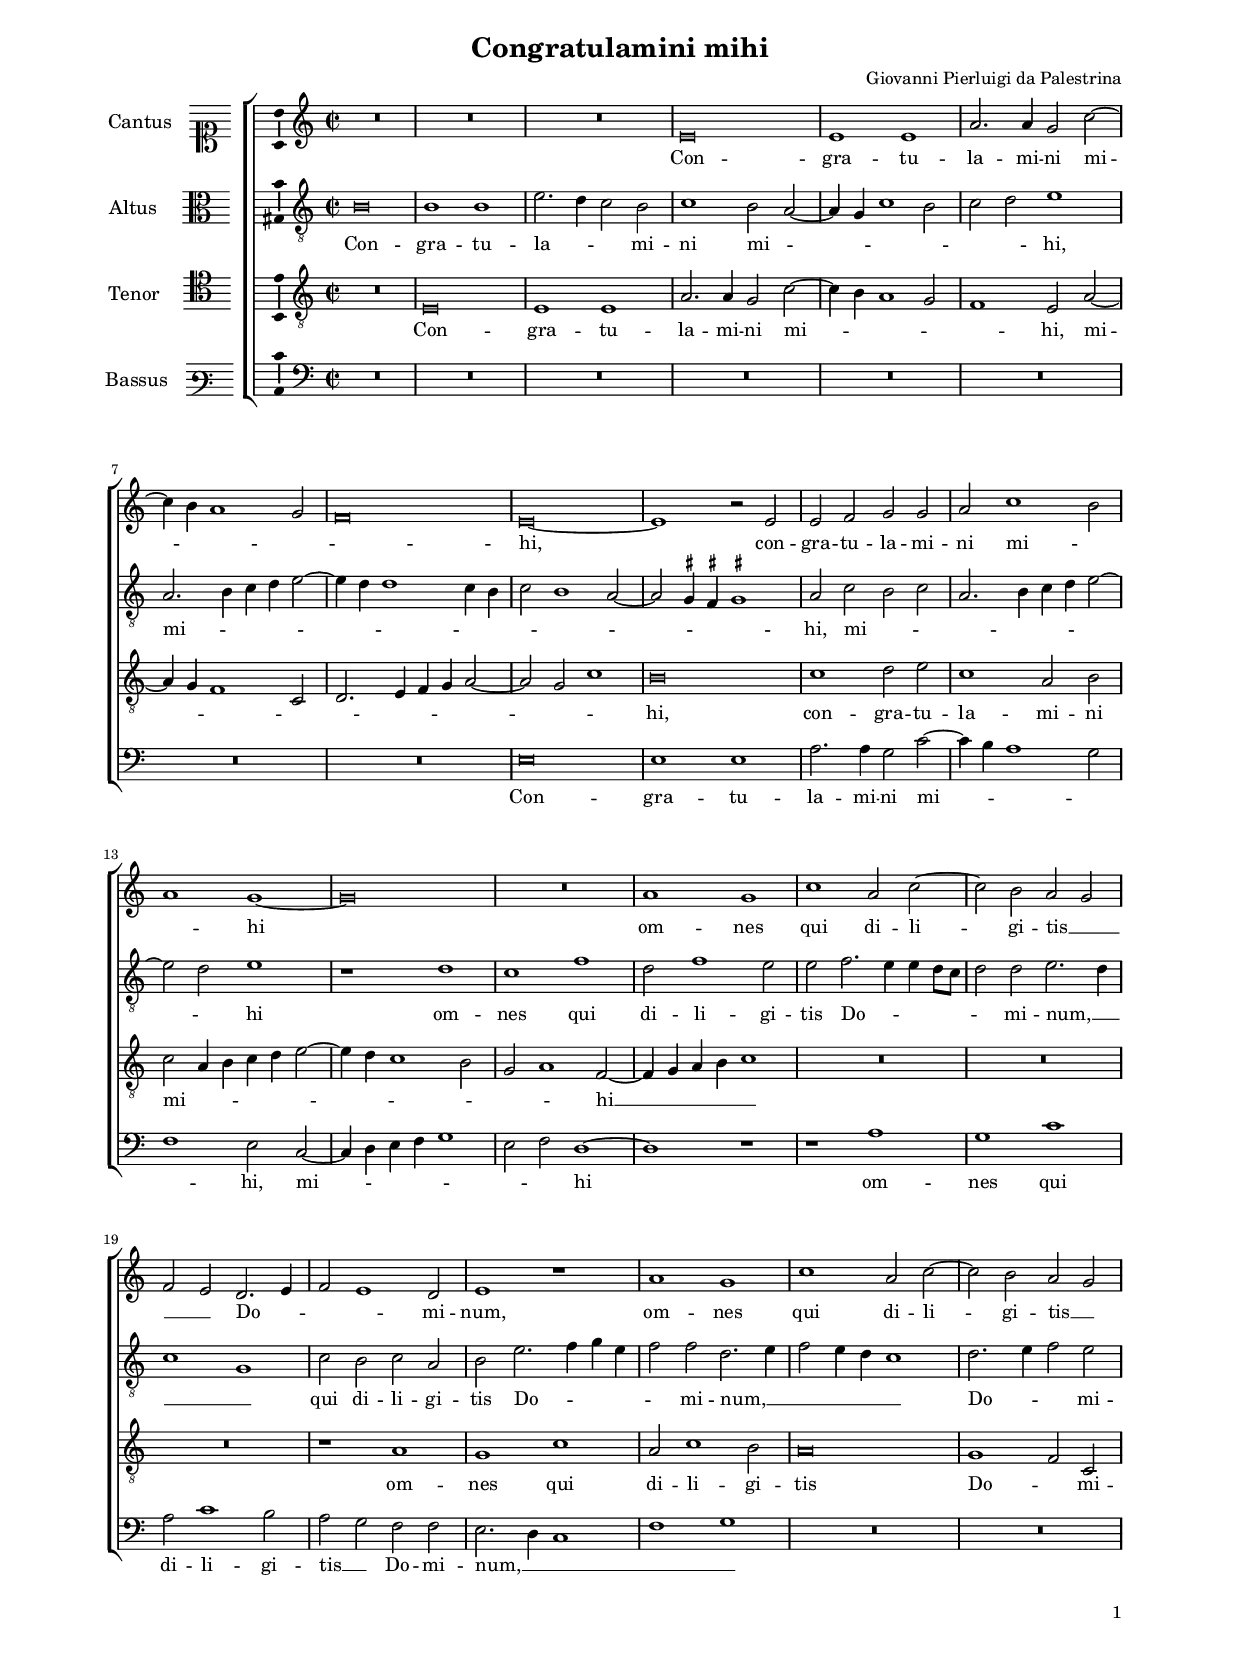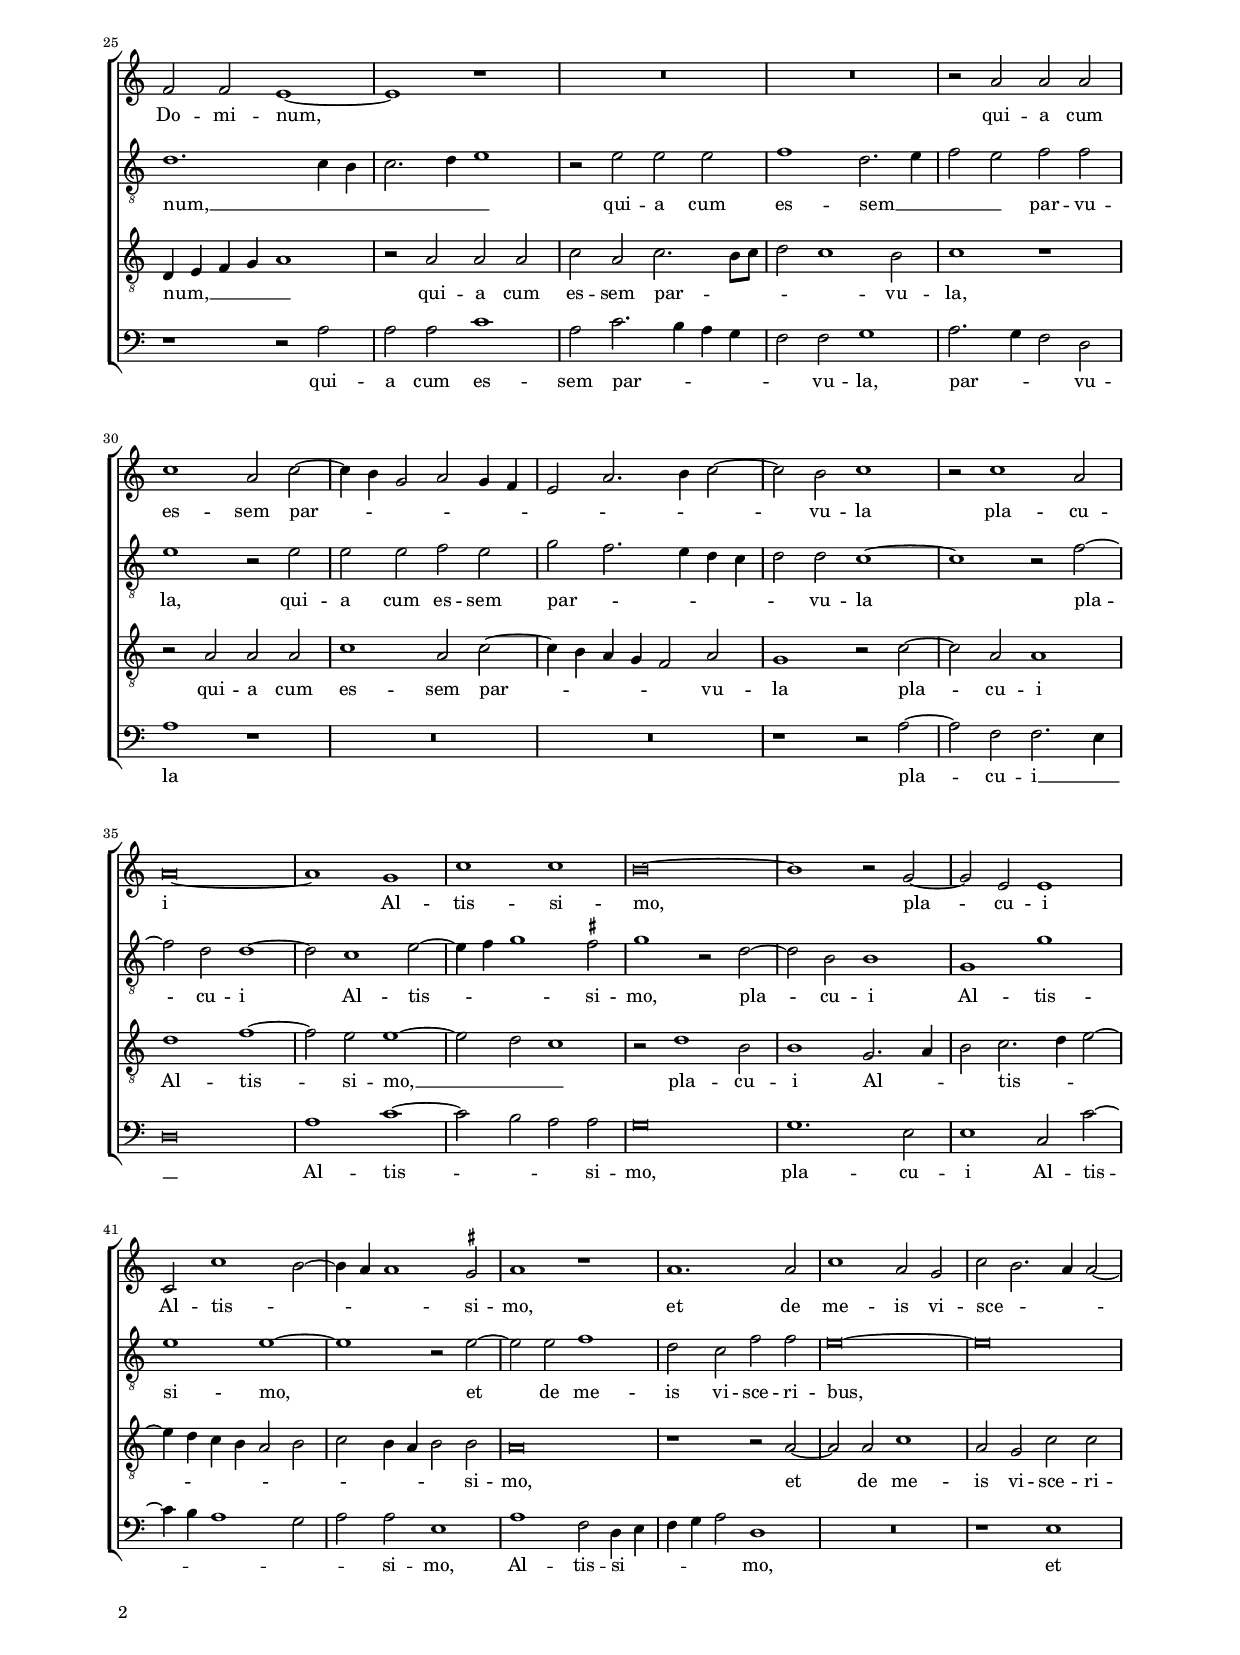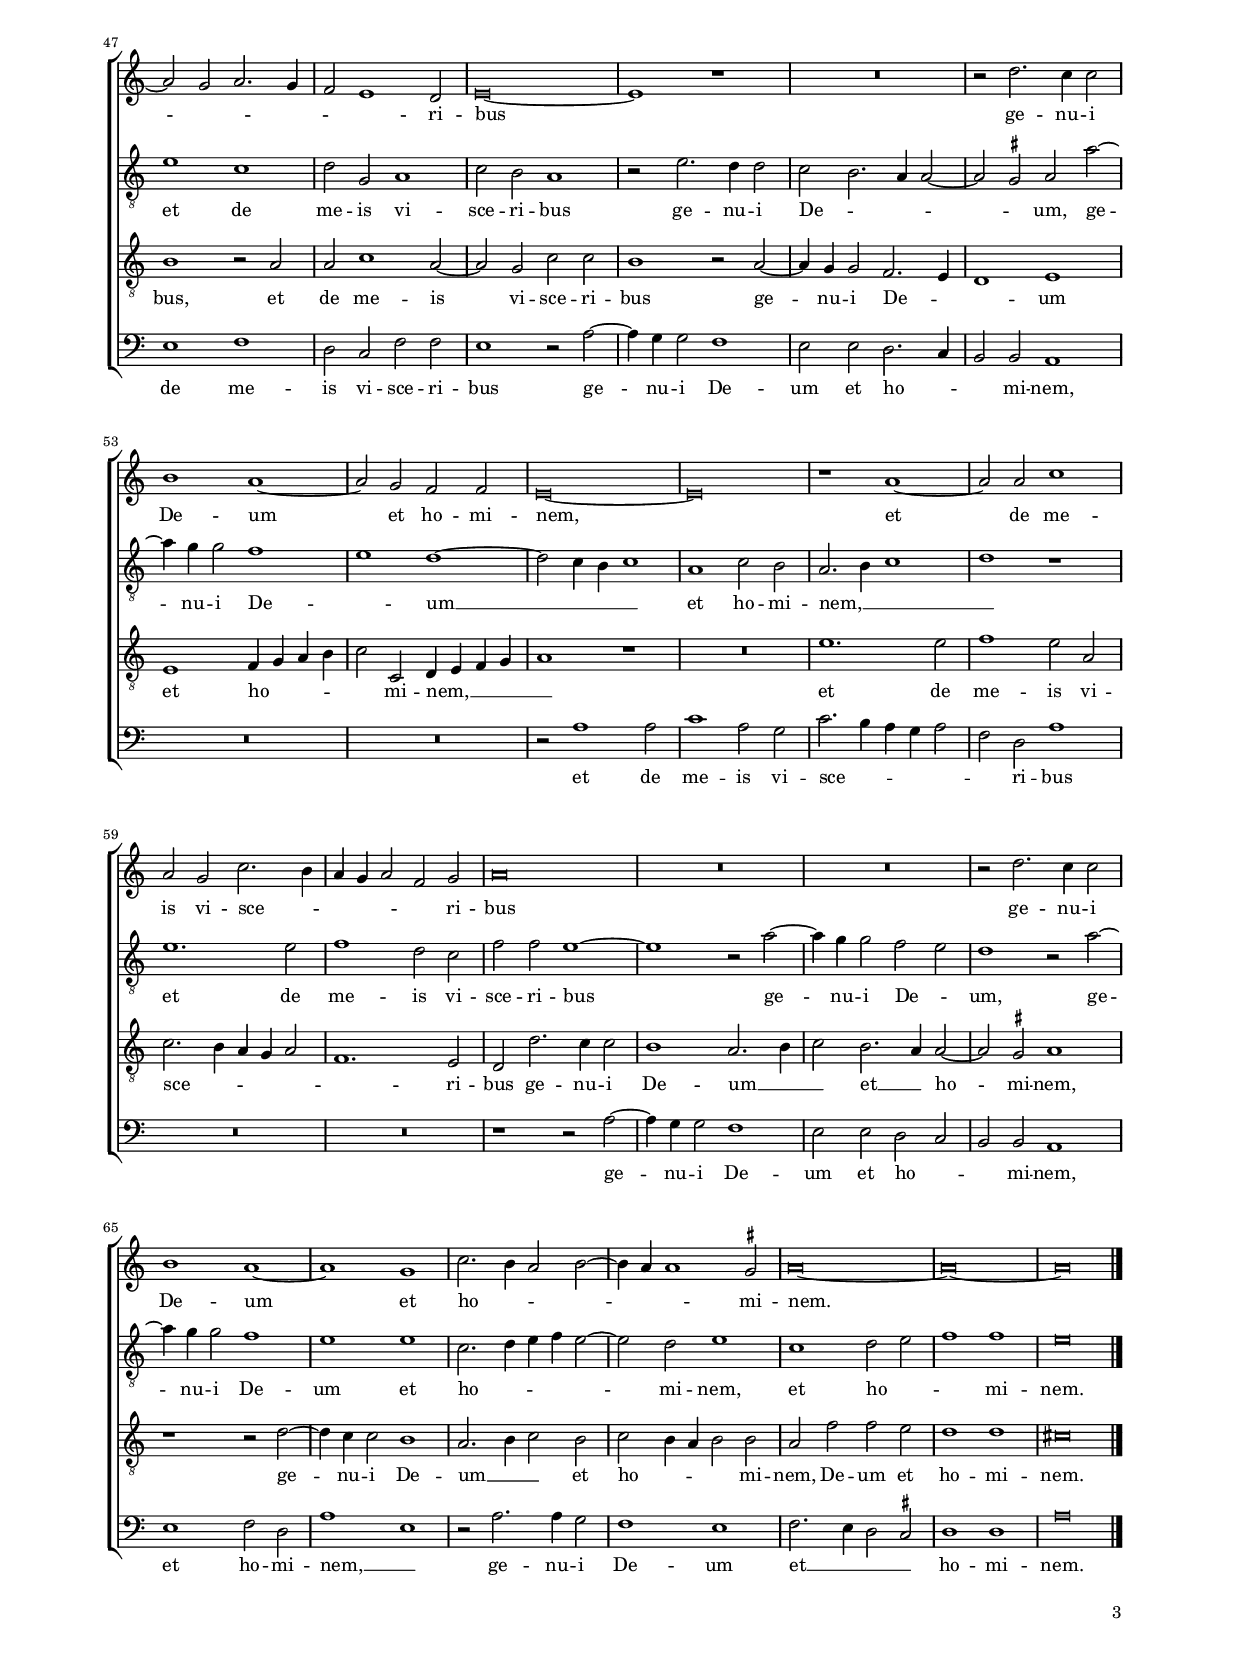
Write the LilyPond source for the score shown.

\header
{
  title="Congratulamini mihi"
  composer="Giovanni Pierluigi da Palestrina"
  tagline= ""
}

\version "2.22.2"
\language deutsch
#(set-global-staff-size 15)
% #(set-default-paper-size "letter")
#(ly:set-option 'point-and-click #f)

	
global = {
    % \set Staff.autoBeaming = ##f        
	\key c \major
	\time 2/2 \set Score.measureLength = #(ly:make-moment 2/1)
    \set Score.tempoHideNote = ##t
    \tempo 2 = 90
    \skip 1*2*71 \bar "|."
	}

	ficta = { \once \set suggestAccidentals = ##t }
	
	forget = #(define-music-function (music) (ly:music?) #{
		\accidentalStyle forget
		$music
		\accidentalStyle default
		#})
	

\paper
	{
	top-margin = 1.7 \cm
	bottom-margin = 1.1 \cm
	left-margin = 2 \cm
	right-margin = 2 \cm
	ragged-bottom = ##f
	ragged-last-bottom = ##f
	print-page-number = ##f
	system-system-spacing = #'((basic-distance . 17) (minimum-distance . 13) (padding . 5) (strechability . 150))
    oddFooterMarkup=\markup   \fill-line { "" \fromproperty #'page:page-number-string }
    evenFooterMarkup=\markup  \fill-line { \fromproperty #'page:page-number-string "" }
    last-bottom-spacing = #'((basic-distance . 11) (minimum-distance . 7) (padding . 4))
	systems-per-page = 4
%   page-count = 3        
%	min-systems-per-page = 3
	}


incipitcantus = \markup { \score {
	{
	\set Staff.instrumentName = \markup { \fontsize #1 "Cantus" }
	\key c \major
	\clef soprano
	s4 \bar ""
	}
	\layout  {
	raggedright = ##t
	indent = 1.6 \cm
	line-width = 2.4\cm
	\context { \Staff \remove Time_signature_engraver }
	\override Staff.Clef.Y-extent = #'(0 . 0)
	}} \hspace #1 }
	
      
incipitaltus = \markup { \score {
	{
	\set Staff.instrumentName = \markup { \fontsize #1 "Altus" }
	\key c \major
	\clef alto
	s4 \bar ""
	}
	\layout  {
	raggedright = ##t
	indent = 1.6 \cm
	line-width = 2.4\cm
	\context { \Staff \remove Time_signature_engraver }
	\override Staff.Clef.Y-extent = #'(0 . 0)
	}} \hspace #1 }


incipittenor = \markup { \score {
	{
	\set Staff.instrumentName = \markup { \fontsize #1 "Tenor" }
	\key c \major
	\clef tenor
	s4 \bar ""
	}
	\layout  {
	raggedright = ##t
	indent = 1.6 \cm
	line-width = 2.4\cm
	\context { \Staff \remove Time_signature_engraver }
	\override Staff.Clef.Y-extent = #'(0 . 0)
	}} \hspace #1 }


incipitbassus = \markup { \score {
	{
	\set Staff.instrumentName = \markup { \fontsize #1 "Bassus" }
	\key c \major
	\clef varbaritone
	s4 \bar ""
	}
	\layout  {
	raggedright = ##t
	indent = 1.6 \cm
	line-width = 2.4\cm
	\context { \Staff \remove Time_signature_engraver }
	\override Staff.Clef.Y-extent = #'(0 . 0)
	}} \hspace #1 }


cantus =  \relative c''
	{
	R\breve
	R\breve
	R\breve
	e,\breve
%5
	e1 e |
	a2. a4 g2 c~
	c4 h a1 g2
	f\breve
	e\breve~
%10
	e1 r2 e |
	e2 f g g
	a2 c1 h2
	a1 g~
	g\breve
%15
	R\breve |
	a1 g
	c1 a2 c~
	c2 h a g
	f2 e d2. e4
%20
	f2 e1 d2 |
	e1 r
	a1 g
	c1 a2 c~
	c2 h a g
%25
	f2 f e1~ |
	e1 r
	R\breve
	R\breve
	r2 a a a
%30
	c1 a2 c~ |
	c4 h g2 a g4 f
	e2 a2. h4 c2~
	c2 h c1
	r2 c1 a2
%35
	a\breve~ |
	a1 g
	c1 c
	h\breve~
	h1 r2 g~
%40
	g2 e e1 |
	c2 c'1 h2~
	h4 a a1 \ficta gis2
	a1 r
	a1. a2
%45
	c1 a2 g |
	c2 h2. a4 a2~
	a2 g a2. g4
	f2 e1 d2
	e\breve~
%50
	e1 r |
	R\breve
	r2 d'2. c4 c2
	h1 a~
	a2 g f f
%55
	e\breve~ |
	e\breve
	r1 a~
	a2 a c1
	a2 g c2. h4
%60
	a4 g a2 f g |
	a\breve
	R\breve
	R\breve
	r2 d2. c4 c2
%65
	h1 a~ |
	a1 g
	c2. h4 a2 h~
	h4 a a1 \ficta gis2
	a\breve~
%70
	a\breve~ |
	a\breve |
	}


altus =  \relative c'
	{
	h\breve
	h1 h
	e2. d4 c2 h
	c1 h2 a~
%5
	a4 g c1 h2 |
	c2 d e1
	a,2. h4 c d e2~
	e4 d d1 c4 h
	c2 h1 a2~
%10
	a2 \ficta gis4 \ficta fis \ficta gis!1 |
	a2 c h c
	a2. h4 c d e2~
	e2 d e1
	r1 d
%15
	c1 f |
	d2 f1 e2
	e2 f2. e4 e d8 c
	d2 d e2. d4
	c1 g
%20
	c2 h c a |
	h2 e2. f4 g e
	f2 f d2. e4
	f2 e4 d c1
	d2. e4 f2 e
%25
	d1. c4 h |
	c2. d4 e1
	r2 e e e
	f1 d2. e4
	f2 e f f
%30
	e1 r2 e |
	e2 e f e
	g2 f2. e4 d c
	d2 d c1~
	c1 r2 f~
%35
	f2 d d1~ |
	d2 c1 e2~
	e4 f g1 \ficta fis2
	g1 r2 d~
	d2 h h1
%40
	g1 g' |
	e1 e~
	e1 r2 e~
	e2 e f1
	d2 c f f
%45
	e\breve~ |
	e\breve
	e1 c
	d2 g, a1
	c2 h a1
%50
	r2 e'2. d4 d2 |
	c2 h2. a4 a2~
	a2 \ficta gis a a'~
	a4 g g2 f1
	e1 d~
%55
	d2 c4 h c1 |
	a1 c2 h
	a2. h4 c1
	d1 r
	e1. e2
%60
	f1 d2 c |
	f2 f e1~
	e1 r2 a~
	a4 g g2 f e
	d1 r2 a'~
%65
	a4 g g2 f1 |
	e1 e
	c2. d4 e f e2~
	e2 d e1
	c1 d2 e
%70
	f1 f |
	e\breve |
	}


tenor =  \relative c'
	{
	R\breve
	e,\breve
	e1 e
	a2. a4 g2 c~
%5
	c4 h a1 g2 |
	f1 e2 a~
	a4 g f1 c2
	d2. e4 f g a2~
	a2 g c1
%10
	h\breve |
	c1 d2 e
	c1 a2 h
	c2 a4 h c d e2~
	e4 d c1 h2
%15
	g2 a1 f2~ |
	f4 g a h c1
	R\breve
	R\breve
	R\breve
%20
	r1 a |
	g1 c
	a2 c1 h2
	a\breve
	g1 f2 c
%25
	d4 e f g a1 |
	r2 a a a
	c2 a c2. h8 c
	d2 c1 h2
	c1 r
%30
	r2 a a a |
	c1 a2 c~
	c4 h a g f2 a
	g1 r2 c~
	c2 a a1
%35
	d1 f~ |
	f2 e e1~
	e2 d c1
	r2 d1 h2
	h1 g2. a4
%40
	h2 c2. d4 e2~ |
	e4 d c h a2 h
	c2 h4 a h2 h
	a\breve
	r1 r2 a~
%45
	a2 a c1 |
	a2 g c c
	h1 r2 a
	a2 c1 a2~
	a2 g c c
%50
	h1 r2 a~ |
	a4 g g2 f2. e4
	d1 e
	e1 f4 g a h
	c2 c, d4 e f g
%55
	a1 r |
	R\breve
	e'1. e2
	f1 e2 a,
	c2. h4 a g a2
%60
	f1. e2 |
	d2 d'2. c4 c2
	h1 a2. h4
	c2 h2. a4 a2~
	a2 \ficta gis a1
%65
	r1 r2 d~ |
	d4 c c2 h1
	a2. h4 c2 h
	c2 h4 a h2 h
	a2 f' f e
%70
	d1 d |
	cis\breve |
	}


bassus  =  \relative c
	{
	R\breve
	R\breve
	R\breve
	R\breve
%5
	R\breve |
	R\breve
	R\breve
	R\breve
	e\breve
%10
	e1 e |
	a2. a4 g2 c~
	c4 h a1 g2
	f1 e2 c~
	c4 d e f g1
%15
	e2 f d1~ |
	d1 r
	r1 a'
	g1 c
	a2 c1 h2
%20
	a2 g f f |
	e2. d4 c1
	f1 g
	R\breve
	R\breve
%25
	r1 r2 a |
	a2 a c1
	a2 c2. h4 a g
	f2 f g1
	a2. g4 f2 d
%30
	a'1 r |
	R\breve
	R\breve
	r1 r2 a~
	a2 f f2. e4
%35
	d\breve |
	a'1 c~
	c2 h a a
	g\breve
	g1. e2
%40
	e1 c2 c'~ |
	c4 h a1 g2
	a2 a e1
	a1 f2 d4 e
	f4 g a2 d,1
%45
	R\breve |
	r1 e
	e1 f
	d2 c f f
	e1 r2 a~
%50
	a4 g g2 f1 |
	e2 e d2. c4
	h2 h a1
	R\breve
	R\breve
%55
	r2 a'1 a2 |
	c1 a2 g
	c2. h4 a g a2
	f2 d a'1
	R\breve
%60
	R\breve |
	r1 r2 a~
	a4 g g2 f1
	e2 e d c
	h2 h a1
%65
	e'1 f2 d |
	a'1 e
	r2 a2. a4 g2
	f1 e
	f2. e4 d2 \ficta cis
%70
	d1 d |
	a'\breve |
	}

    
lyricscantus = \lyricmode {
	Con -- gra -- tu -- la -- mi -- ni mi -- _ _ _ _ hi,
    con -- gra -- tu -- la -- mi -- ni mi -- _ _ hi
    om -- nes qui di -- li -- gi -- tis __ _ _ _ Do -- _ _ _ mi -- num,
    om -- nes qui di -- li -- gi -- tis __ _ Do -- mi -- num,
    qui -- a cum es -- sem par -- _ _ _ _ _ _ _ _ _ vu -- la
    pla -- cu -- i Al -- tis -- si -- mo,
    pla -- cu -- i Al -- tis -- _ _ _ si -- mo,
    et de me -- is vi -- sce -- _ _ _ _ _ _ _ _ ri -- bus
    ge -- nu -- i De -- um et ho -- mi -- nem,
    et de me -- is vi -- sce -- _ _ _ _ _ ri -- bus
    ge -- nu -- i De -- um et ho -- _ _ _ _ _ mi -- nem.
	}


lyricsaltus = \lyricmode {
	Con -- gra -- tu -- la -- _ _ mi -- ni mi -- _ _ _ _ _ _ hi,
    mi -- _ _ _ _ _ _ _ _ _ _ _ _ _ _ hi,
    mi -- _ _ _ _ _ _ _ _ hi
    om -- nes qui di -- li -- gi -- tis Do -- _ _ _ _ _ mi -- num, __ _ _ _
    qui di -- li -- gi -- tis Do -- _ _ _ _ mi -- num, __ _ _ _ _ _
    Do -- _ _ mi -- num, __ _ _ _ _ _
    qui -- a cum es -- sem __ _ _ _ par -- vu -- la,
    qui -- a cum es -- sem par -- _ _ _ _ _ vu -- la
    pla -- cu -- i Al -- tis -- _ _ si -- mo,
    pla -- cu -- i Al -- tis -- si -- mo,
    et de me -- is vi -- sce -- ri -- bus,
    et de me -- is vi -- sce -- ri -- bus
    ge -- nu -- i De -- _ _ _ _ um,
    ge -- nu -- i De -- _ um __ _ _ _ et ho -- mi -- nem, __ _ _ _
    et de me -- is vi -- sce -- ri -- bus
    ge -- nu -- i De -- _ um,
    ge -- nu -- i De -- um et ho -- _ _ _ _ mi -- nem,
    et ho -- _ _ mi -- nem.
	}


lyricstenor = \lyricmode {
	Con -- gra -- tu -- la -- mi -- ni mi -- _ _ _ _ hi,
    mi -- _ _ _ _ _ _ _ _ _ _ hi,
    con -- gra -- tu -- la -- mi -- ni mi -- _ _ _ _ _ _ _ _ _ _ hi __ _ _ _ _
    om -- nes qui di -- li -- gi -- tis Do -- _ mi -- num, __ _ _ _ _    
    qui -- a cum es -- sem par -- _ _ _ _ vu -- la,
    qui -- a cum es -- sem par -- _ _ _ _ vu -- la
    pla -- cu -- i Al -- tis -- si -- mo, __ _ _
    pla -- cu -- i Al -- _ _ tis -- _ _ _ _ _ _ _ _ _ _ _ si -- mo,
    et de me -- is vi -- sce -- ri -- bus,
    et de me -- is vi -- sce -- ri -- bus
    ge -- nu -- i De -- _ _ um et ho -- _ _ _ _ mi -- nem, __ _ _ _ _
    et de me -- is vi -- sce -- _ _ _ _ _ ri -- bus
    ge -- nu -- i De -- um __ _ _ et __ _ ho -- mi -- nem,
    ge -- nu -- i De -- um __ _ _ et ho -- _ _ _ mi -- nem,
    De -- um et ho -- mi -- nem.
	}


lyricsbassus = \lyricmode {
	Con -- gra -- tu -- la -- mi -- ni mi -- _ _ _ _ hi,
    mi -- _ _ _ _ _ _ hi
    om -- nes qui di -- li -- gi -- tis __ _ Do -- mi -- num, __ _ _ _ _
    qui -- a cum es -- sem par -- _ _ _ _ vu -- la,
    par -- _ _ vu -- la
    pla -- cu -- i __ _ _ Al -- tis -- _ _ si -- mo,
    pla -- cu -- i Al -- tis -- _ _ _ _ si -- mo,
    Al -- tis -- si -- _ _ _ _ mo,
    et de me -- is vi -- sce -- ri -- bus
    ge -- nu -- i De -- um et ho -- _ _ mi -- nem,
    et de me -- is vi -- sce -- _ _ _ _ _ ri -- bus
    ge -- nu -- i De -- um et ho -- _ _ mi -- nem,
    et ho -- mi -- nem, __ _
    ge -- nu -- i De -- um et __ _ _ _ ho -- mi -- nem.
	}


\score
{  
	\transpose c c {
	\new ChoirStaff \with { \override StaffGrouper.staff-staff-spacing.basic-distance = #12 }
	<<

	\new Staff << \global
	\new Voice="v1" {
		\set Staff.instrumentName=\incipitcantus
        %       \set Staff.instrumentName="S"
		\set Staff.midiInstrument = "reed organ"
		\clef "violin"
		\cantus }
	\new Lyrics \lyricsto "v1" {\lyricscantus }
	>>


	\new Staff << \global
	\new Voice="v2" {
		\set Staff.instrumentName=\incipitaltus
        %       \set Staff.instrumentName="A"
		\set Staff.midiInstrument = "reed organ"
        \clef "G_8" % "violin"
		\altus}
	\new Lyrics \lyricsto "v2" {\lyricsaltus }
	>>


	\new Staff << \global
	\new Voice="v3" {
		\set Staff.instrumentName=\incipittenor
        %       \set Staff.instrumentName="T"
		\set Staff.midiInstrument = "reed organ"
		\clef "G_8"
		\tenor }
	\new Lyrics \lyricsto "v3" {\lyricstenor }
	>>


	\new Staff << \global
	\new Voice="v4" {
		\set Staff.instrumentName=\incipitbassus
        %       \set Staff.instrumentName="B"
		\set Staff.midiInstrument = "reed organ"
		\clef "bass" 
		\bassus }
	\new Lyrics \lyricsto "v4" {\lyricsbassus}
	>>

	>>
	} % transpose

	\layout
	{
	indent = 2.3 \cm
%	\context { \Lyrics \override VerticalAxisGroup.nonstaff-relatedstaff-spacing.padding = #2 }
%	\context { \Lyrics \override LyricText.font-size = #1 }
	\context { \Staff \override TimeSignature.break-visibility = #end-of-line-invisible }
    \context { \Staff \consists "Ambitus_engraver" }
	\context { \Score \override BarNumber.padding = #2 }
	\context { \Voice \override NoteHead.style = #'baroque }
	}

\midi
	{
	}
	
}


% EOF
